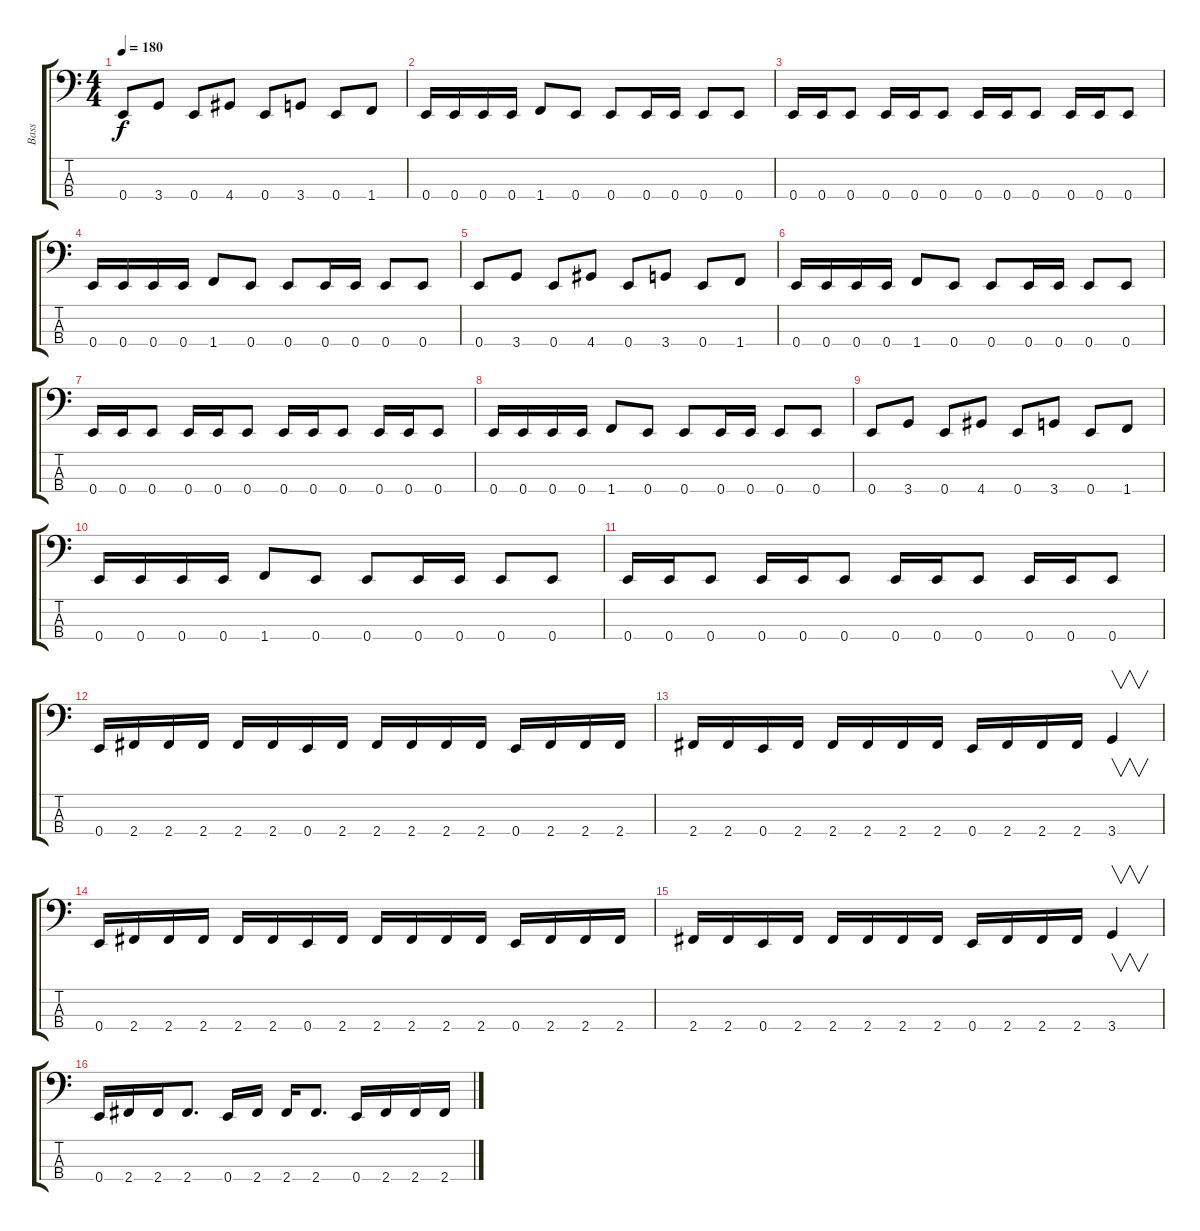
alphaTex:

\track ("Bass" "Bass") {instrument electricbassfinger}
\staff {score tabs}
\tuning (G2 D2 A1 E1) {hide}
\ts (4 4)
\tempo 180
\clef f4
\ks c
0.4.8{dy f} 3.4.8 0.4.8 4.4.8 0.4.8 3.4.8 0.4.8 1.4.8 |
0.4.16 0.4.16 0.4.16 0.4.16 1.4.8 0.4.8 0.4.8 0.4.16 0.4.16 0.4.8 0.4.8 |
0.4.16 0.4.16 0.4.8 0.4.16 0.4.16 0.4.8 0.4.16 0.4.16 0.4.8 0.4.16 0.4.16 0.4.8 |
0.4.16 0.4.16 0.4.16 0.4.16 1.4.8 0.4.8 0.4.8 0.4.16 0.4.16 0.4.8 0.4.8 |
0.4.8 3.4.8 0.4.8 4.4.8 0.4.8 3.4.8 0.4.8 1.4.8 |
0.4.16 0.4.16 0.4.16 0.4.16 1.4.8 0.4.8 0.4.8 0.4.16 0.4.16 0.4.8 0.4.8 |
0.4.16 0.4.16 0.4.8 0.4.16 0.4.16 0.4.8 0.4.16 0.4.16 0.4.8 0.4.16 0.4.16 0.4.8 |
0.4.16 0.4.16 0.4.16 0.4.16 1.4.8 0.4.8 0.4.8 0.4.16 0.4.16 0.4.8 0.4.8 |
0.4.8 3.4.8 0.4.8 4.4.8 0.4.8 3.4.8 0.4.8 1.4.8 |
0.4.16 0.4.16 0.4.16 0.4.16 1.4.8 0.4.8 0.4.8 0.4.16 0.4.16 0.4.8 0.4.8 |
0.4.16 0.4.16 0.4.8 0.4.16 0.4.16 0.4.8 0.4.16 0.4.16 0.4.8 0.4.16 0.4.16 0.4.8 |
0.4.16 2.4.16 2.4.16 2.4.16 2.4.16 2.4.16 0.4.16 2.4.16 2.4.16 2.4.16 2.4.16 2.4.16 0.4.16 2.4.16 2.4.16 2.4.16 |
2.4.16 2.4.16 0.4.16 2.4.16 2.4.16 2.4.16 2.4.16 2.4.16 0.4.16 2.4.16 2.4.16 2.4.16 3.4.4{v} |
0.4.16 2.4.16 2.4.16 2.4.16 2.4.16 2.4.16 0.4.16 2.4.16 2.4.16 2.4.16 2.4.16 2.4.16 0.4.16 2.4.16 2.4.16 2.4.16 |
2.4.16 2.4.16 0.4.16 2.4.16 2.4.16 2.4.16 2.4.16 2.4.16 0.4.16 2.4.16 2.4.16 2.4.16 3.4.4{v} |
0.4.16 2.4.16 2.4.16 2.4.8{d} 0.4.16 2.4.16 2.4.16 2.4.8{d} 0.4.16 2.4.16 2.4.16 2.4.16
